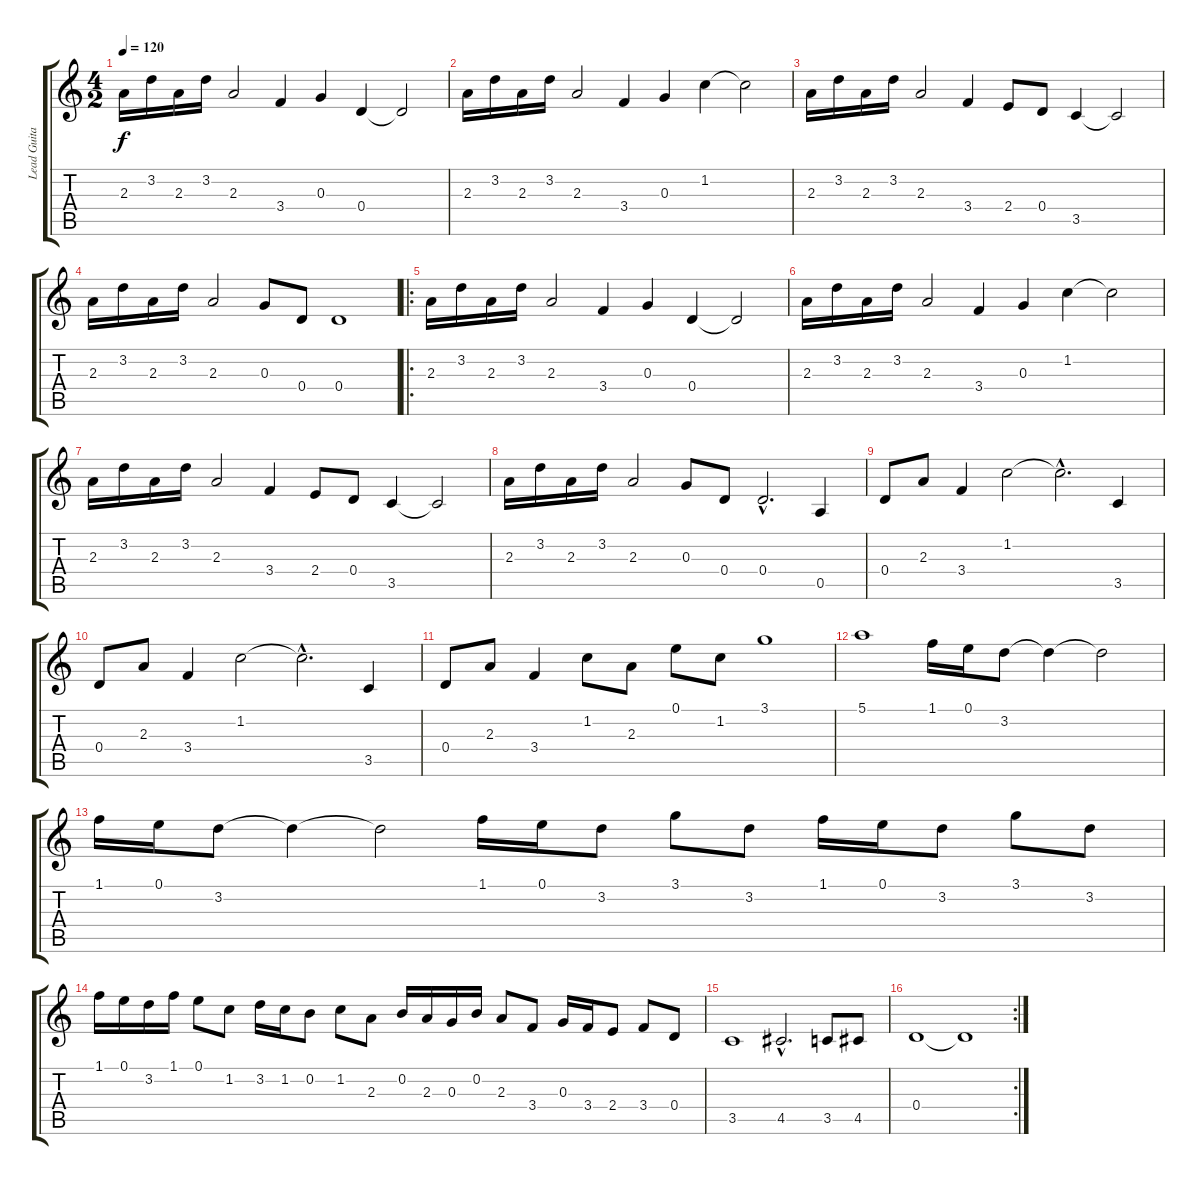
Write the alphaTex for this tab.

\track ("Lead Guitar" "Lead Guita") {instrument acousticguitarnylon}
\staff {score tabs}
\tuning (E4 B3 G3 D3 A2 E2) {hide}
\ts (4 2)
\tempo 120
\clef g2
\ks c
2.3.16{dy f instrument acousticguitarnylon} 3.2.16 2.3.16 3.2.16 2.3.2 3.4.4 0.3.4 0.4.4 0.4{t}.2 |
2.3.16 3.2.16 2.3.16 3.2.16 2.3.2 3.4.4 0.3.4 1.2.4 1.2{t}.2 |
2.3.16 3.2.16 2.3.16 3.2.16 2.3.2 3.4.4 2.4.8 0.4.8 3.5.4 3.5{t}.2 |
2.3.16 3.2.16 2.3.16 3.2.16 2.3.2 0.3.8 0.4.8 0.4.1 |
\ro
2.3.16 3.2.16 2.3.16 3.2.16 2.3.2 3.4.4 0.3.4 0.4.4 0.4{t}.2 |
2.3.16 3.2.16 2.3.16 3.2.16 2.3.2 3.4.4 0.3.4 1.2.4 1.2{t}.2 |
2.3.16 3.2.16 2.3.16 3.2.16 2.3.2 3.4.4 2.4.8 0.4.8 3.5.4 3.5{t}.2 |
2.3.16 3.2.16 2.3.16 3.2.16 2.3.2 0.3.8 0.4.8 0.4{hac}.2{d} 0.5.4 |
0.4.8 2.3.8 3.4.4 1.2.2 1.2{hac t}.2{d} 3.5.4 |
0.4.8 2.3.8 3.4.4 1.2.2 1.2{hac t}.2{d} 3.5.4 |
0.4.8 2.3.8 3.4.4 1.2.8 2.3.8 0.1.8 1.2.8 3.1.1 |
5.1.1 1.1.16 0.1.16 3.2.8 3.2{t}.4 3.2{t}.2 |
1.1.16 0.1.16 3.2.8 3.2{t}.4 3.2{t}.2 1.1.16 0.1.16 3.2.8 3.1.8 3.2.8 1.1.16 0.1.16 3.2.8 3.1.8 3.2.8 |
1.1.16 0.1.16 3.2.16 1.1.16 0.1.8 1.2.8 3.2.16 1.2.16 0.2.8 1.2.8 2.3.8 0.2.16 2.3.16 0.3.16 0.2.16 2.3.8 3.4.8 0.3.16 3.4.16 2.4.8 3.4.8 0.4.8 |
3.5.1 4.5{hac}.2{d} 3.5.8 4.5.8 |
\rc 2
0.4.1 0.4{t}.1
